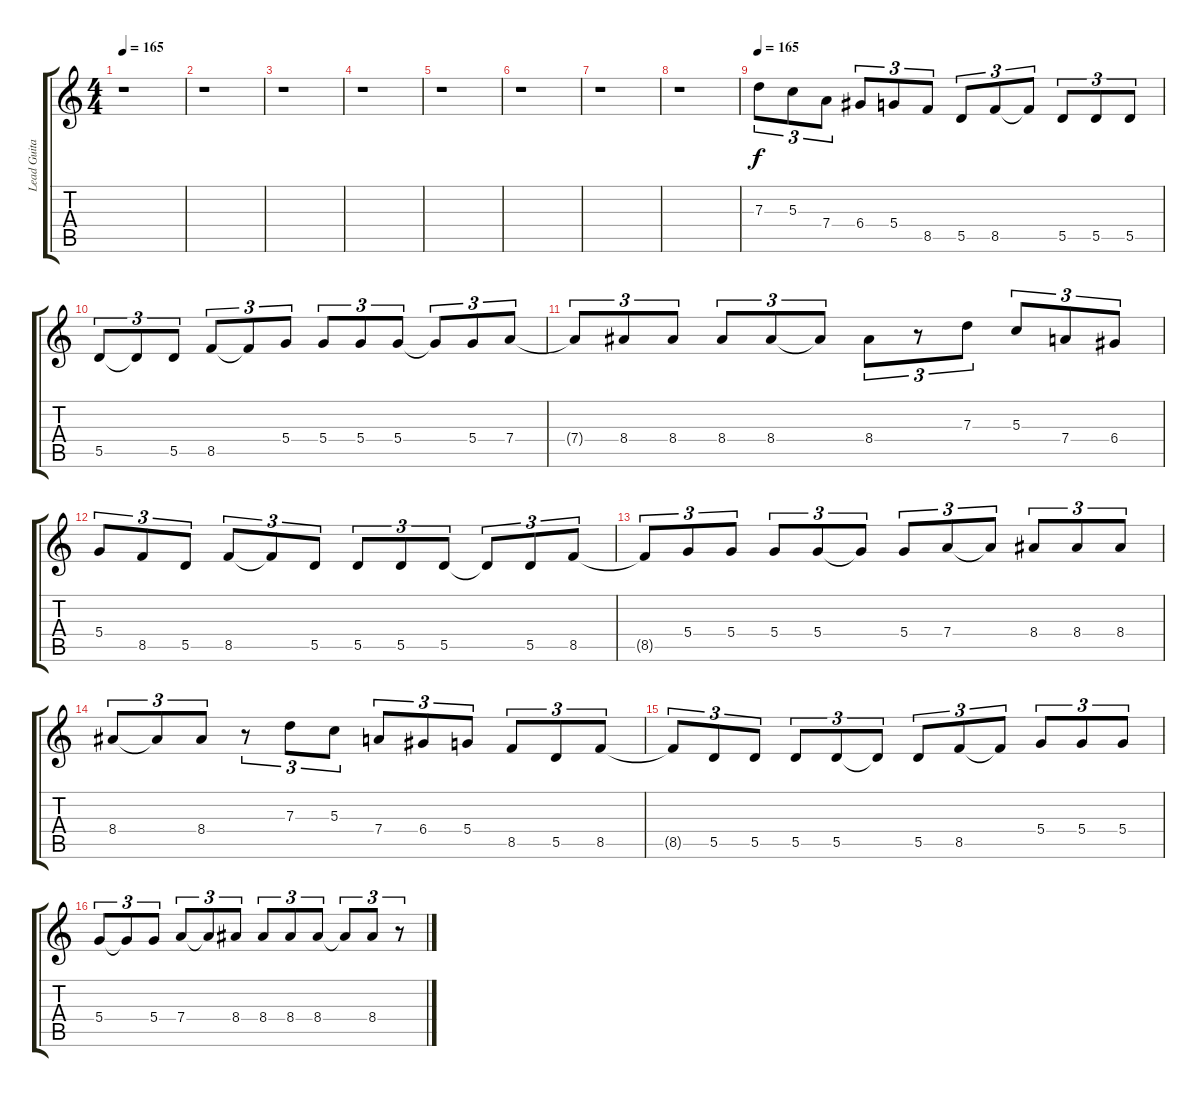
\track ("Lead Guitar" "Lead Guita") {instrument distortionguitar}
\staff {score tabs}
\tuning (E4 B3 G3 D3 A2 E2) {hide}
\ts (4 4)
\tempo 165
\clef g2
\ks c
r.1{dy f} |
r.1 |
r.1 |
r.1 |
r.1 |
r.1 |
r.1 |
r.1 |
\tempo 165
7.3.8{tu (3 2) volume 16 instrument distortionguitar} 5.3.8{tu (3 2)} 7.4.8{tu (3 2)} 6.4.8{tu (3 2)} 5.4.8{tu (3 2)} 8.5.8{tu (3 2)} 5.5.8{tu (3 2)} 8.5.8{tu (3 2)} 8.5{t}.8{tu (3 2)} 5.5.8{tu (3 2)} 5.5.8{tu (3 2)} 5.5.8{tu (3 2)} |
5.5.8{tu (3 2)} 5.5{t}.8{tu (3 2)} 5.5.8{tu (3 2)} 8.5.8{tu (3 2)} 8.5{t}.8{tu (3 2)} 5.4.8{tu (3 2)} 5.4.8{tu (3 2)} 5.4.8{tu (3 2)} 5.4.8{tu (3 2)} 5.4{t}.8{tu (3 2)} 5.4.8{tu (3 2)} 7.4.8{tu (3 2)} |
7.4{t}.8{tu (3 2)} 8.4.8{tu (3 2)} 8.4.8{tu (3 2)} 8.4.8{tu (3 2)} 8.4.8{tu (3 2)} 8.4{t}.8{tu (3 2)} 8.4.8{tu (3 2)} r.8{tu (3 2)} 7.3.8{tu (3 2)} 5.3.8{tu (3 2)} 7.4.8{tu (3 2)} 6.4.8{tu (3 2)} |
5.4.8{tu (3 2)} 8.5.8{tu (3 2)} 5.5.8{tu (3 2)} 8.5.8{tu (3 2)} 8.5{t}.8{tu (3 2)} 5.5.8{tu (3 2)} 5.5.8{tu (3 2)} 5.5.8{tu (3 2)} 5.5.8{tu (3 2)} 5.5{t}.8{tu (3 2)} 5.5.8{tu (3 2)} 8.5.8{tu (3 2)} |
8.5{t}.8{tu (3 2)} 5.4.8{tu (3 2)} 5.4.8{tu (3 2)} 5.4.8{tu (3 2)} 5.4.8{tu (3 2)} 5.4{t}.8{tu (3 2)} 5.4.8{tu (3 2)} 7.4.8{tu (3 2)} 7.4{t}.8{tu (3 2)} 8.4.8{tu (3 2)} 8.4.8{tu (3 2)} 8.4.8{tu (3 2)} |
8.4.8{tu (3 2)} 8.4{t}.8{tu (3 2)} 8.4.8{tu (3 2)} r.8{tu (3 2)} 7.3.8{tu (3 2)} 5.3.8{tu (3 2)} 7.4.8{tu (3 2)} 6.4.8{tu (3 2)} 5.4.8{tu (3 2)} 8.5.8{tu (3 2)} 5.5.8{tu (3 2)} 8.5.8{tu (3 2)} |
8.5{t}.8{tu (3 2)} 5.5.8{tu (3 2)} 5.5.8{tu (3 2)} 5.5.8{tu (3 2)} 5.5.8{tu (3 2)} 5.5{t}.8{tu (3 2)} 5.5.8{tu (3 2)} 8.5.8{tu (3 2)} 8.5{t}.8{tu (3 2)} 5.4.8{tu (3 2)} 5.4.8{tu (3 2)} 5.4.8{tu (3 2)} |
5.4.8{tu (3 2)} 5.4{t}.8{tu (3 2)} 5.4.8{tu (3 2)} 7.4.8{tu (3 2)} 7.4{t}.8{tu (3 2)} 8.4.8{tu (3 2)} 8.4.8{tu (3 2)} 8.4.8{tu (3 2)} 8.4.8{tu (3 2)} 8.4{t}.8{tu (3 2)} 8.4.8{tu (3 2)} r.8{tu (3 2)}
